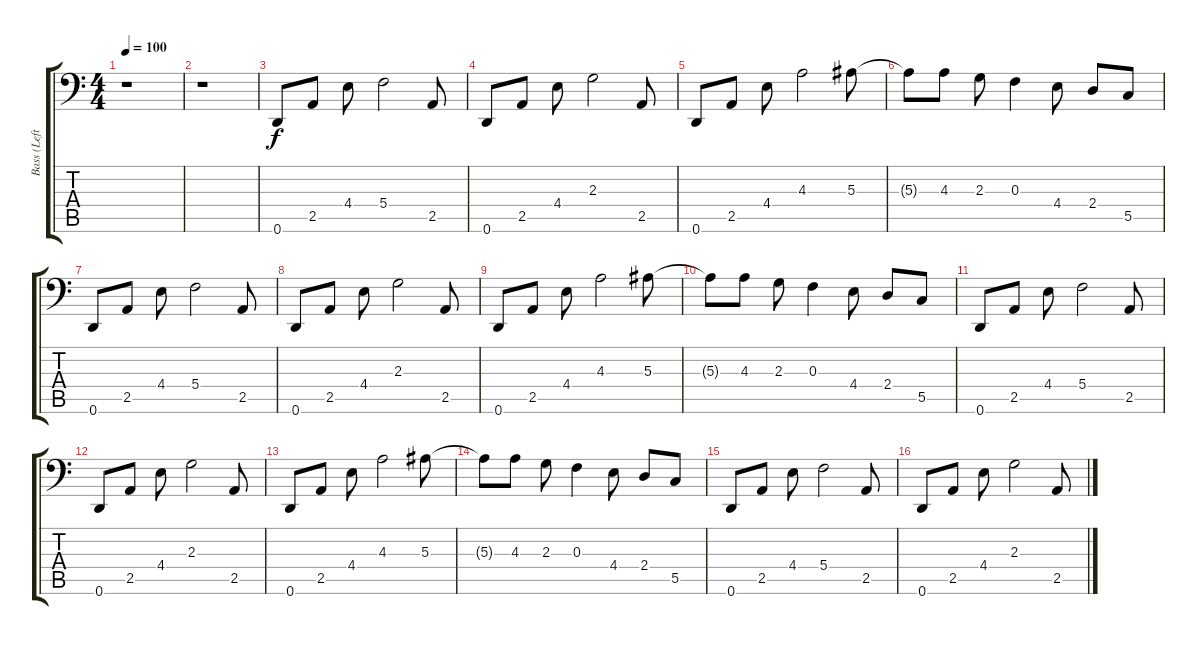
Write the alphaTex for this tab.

\track ("Bass (Left)" "Bass (Left") {instrument contrabass}
\staff {score tabs}
\tuning (D3 A2 F2 C2 G1 D1) {hide}
\ts (4 4)
\tempo 100
\clef f4
\ks c
r.1{dy f} |
r.1 |
0.6.8 2.5.8 4.4.8 5.4.2 2.5.8 |
0.6.8 2.5.8 4.4.8 2.3.2 2.5.8 |
0.6.8 2.5.8 4.4.8 4.3.2 5.3.8 |
5.3{t}.8 4.3.8 2.3.8 0.3.4 4.4.8 2.4.8 5.5.8 |
0.6.8 2.5.8 4.4.8 5.4.2 2.5.8 |
0.6.8 2.5.8 4.4.8 2.3.2 2.5.8 |
0.6.8 2.5.8 4.4.8 4.3.2 5.3.8 |
5.3{t}.8 4.3.8 2.3.8 0.3.4 4.4.8 2.4.8 5.5.8 |
0.6.8 2.5.8 4.4.8 5.4.2 2.5.8 |
0.6.8 2.5.8 4.4.8 2.3.2 2.5.8 |
0.6.8 2.5.8 4.4.8 4.3.2 5.3.8 |
5.3{t}.8 4.3.8 2.3.8 0.3.4 4.4.8 2.4.8 5.5.8 |
0.6.8 2.5.8 4.4.8 5.4.2 2.5.8 |
0.6.8 2.5.8 4.4.8 2.3.2 2.5.8
